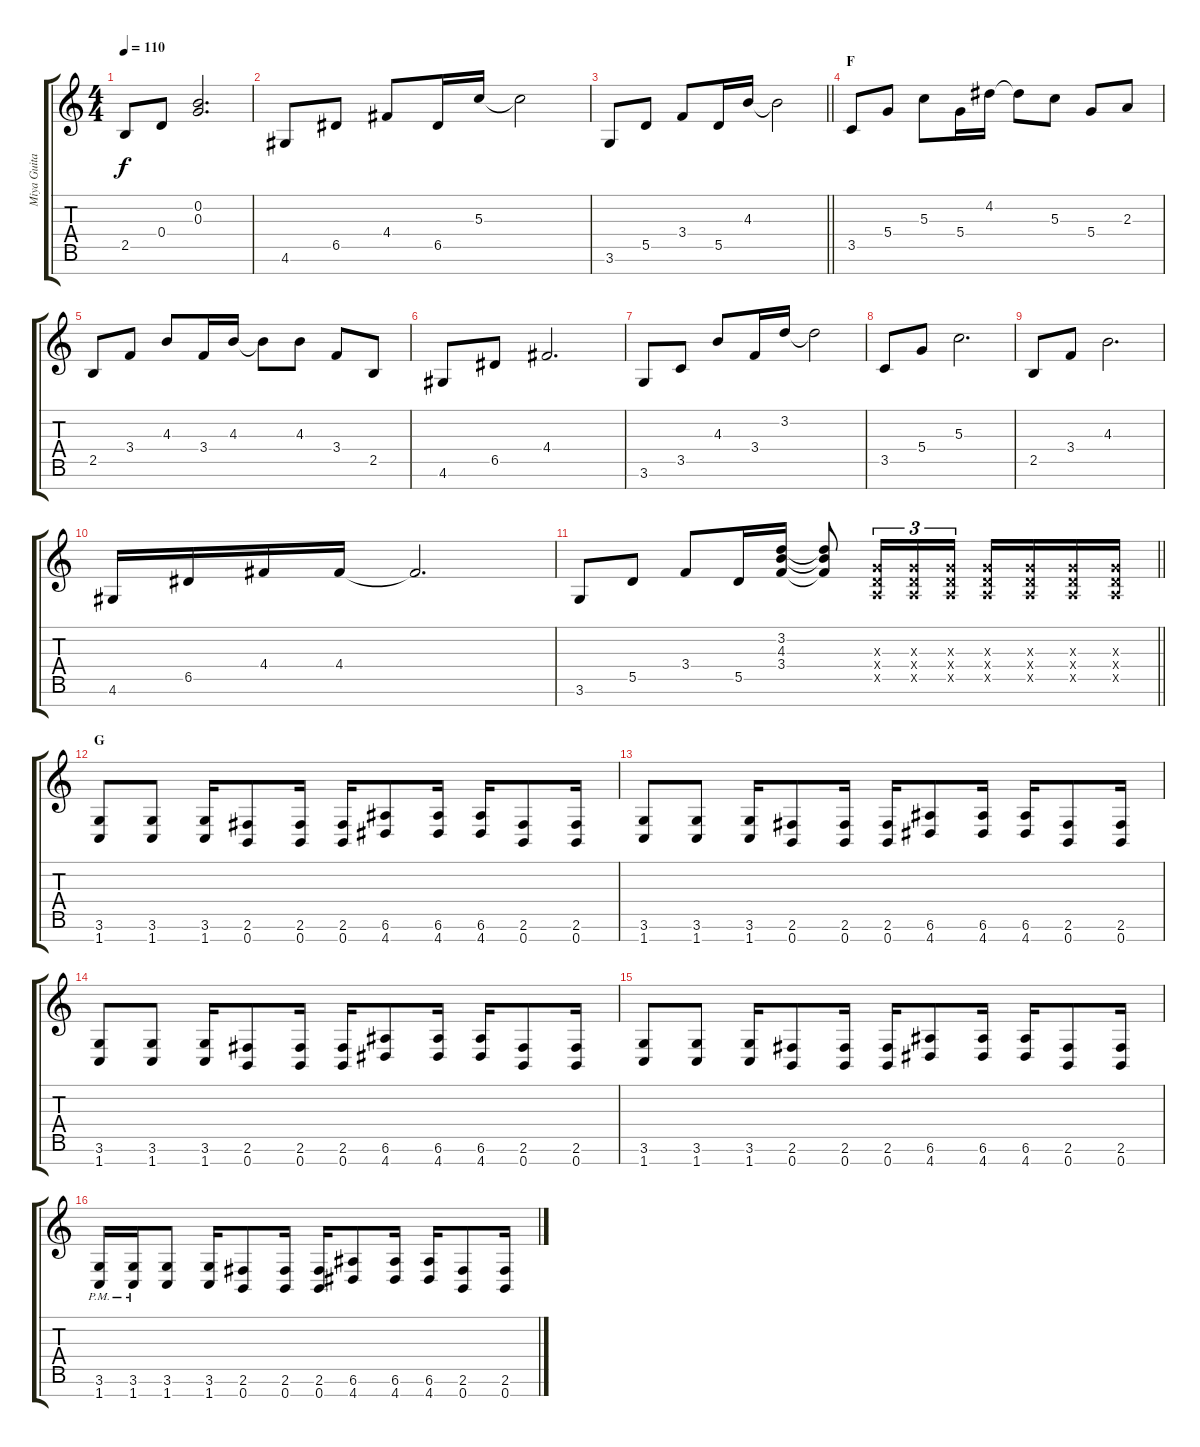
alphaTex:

\track ("Miya Guitar I" "Miya Guita") {instrument distortionguitar}
\staff {score tabs}
\tuning (E4 B3 G3 D3 A2 E2 B1) {hide}
\ts (4 4)
\tempo 110
\clef g2
\ks c
2.5.8{dy f} 0.4.8 (0.2 0.3).2{d} |
4.6.8 6.5.8 4.4.8 6.5.16 5.3.16 5.3{t}.2 |
\barLineRight lightlight
3.6.8 5.5.8 3.4.8 5.5.16 4.3.16 4.3{t}.2 |
\section ("" "F")
3.5.8 5.4.8 5.3.8 5.4.16 4.2.16 4.2{t}.8 5.3.8 5.4.8 2.3.8 |
2.5.8 3.4.8 4.3.8 3.4.16 4.3.16 4.3{t}.8 4.3.8 3.4.8 2.5.8 |
4.6.8 6.5.8 4.4.2{d} |
3.6.8 3.5.8 4.3.8 3.4.16 3.2.16 3.2{t}.2 |
3.5.8 5.4.8 5.3.2{d} |
2.5.8 3.4.8 4.3.2{d} |
4.6.16 6.5.16 4.4.16 4.4.16 4.4{t}.2{d} |
\barLineRight lightlight
3.6.8 5.5.8 3.4.8 5.5.16 (3.2 4.3 3.4).16 (3.2{t} 4.3{t} 3.4{t}).8 (0.3{x} 0.4{x} 0.5{x}).16{tu (3 2)} (0.3{x} 0.4{x} 0.5{x}).16{tu (3 2)} (0.3{x} 0.4{x} 0.5{x}).16{tu (3 2)} (0.3{x} 0.4{x} 0.5{x}).16 (0.3{x} 0.4{x} 0.5{x}).16 (0.3{x} 0.4{x} 0.5{x}).16 (0.3{x} 0.4{x} 0.5{x}).16 |
\section ("" "G")
(3.6 1.7).8{instrument distortionguitar} (3.6 1.7).8 (3.6 1.7).16 (2.6 0.7).8 (2.6 0.7).16 (2.6 0.7).16 (6.6 4.7).8 (6.6 4.7).16 (6.6 4.7).16 (2.6 0.7).8 (2.6 0.7).16 |
(3.6 1.7).8 (3.6 1.7).8 (3.6 1.7).16 (2.6 0.7).8 (2.6 0.7).16 (2.6 0.7).16 (6.6 4.7).8 (6.6 4.7).16 (6.6 4.7).16 (2.6 0.7).8 (2.6 0.7).16 |
(3.6 1.7).8 (3.6 1.7).8 (3.6 1.7).16 (2.6 0.7).8 (2.6 0.7).16 (2.6 0.7).16 (6.6 4.7).8 (6.6 4.7).16 (6.6 4.7).16 (2.6 0.7).8 (2.6 0.7).16 |
(3.6 1.7).8 (3.6 1.7).8 (3.6 1.7).16 (2.6 0.7).8 (2.6 0.7).16 (2.6 0.7).16 (6.6 4.7).8 (6.6 4.7).16 (6.6 4.7).16 (2.6 0.7).8 (2.6 0.7).16 |
(3.6{pm} 1.7{pm}).16 (3.6{pm} 1.7{pm}).16 (3.6 1.7).8 (3.6 1.7).16 (2.6 0.7).8 (2.6 0.7).16 (2.6 0.7).16 (6.6 4.7).8 (6.6 4.7).16 (6.6 4.7).16 (2.6 0.7).8 (2.6 0.7).16
